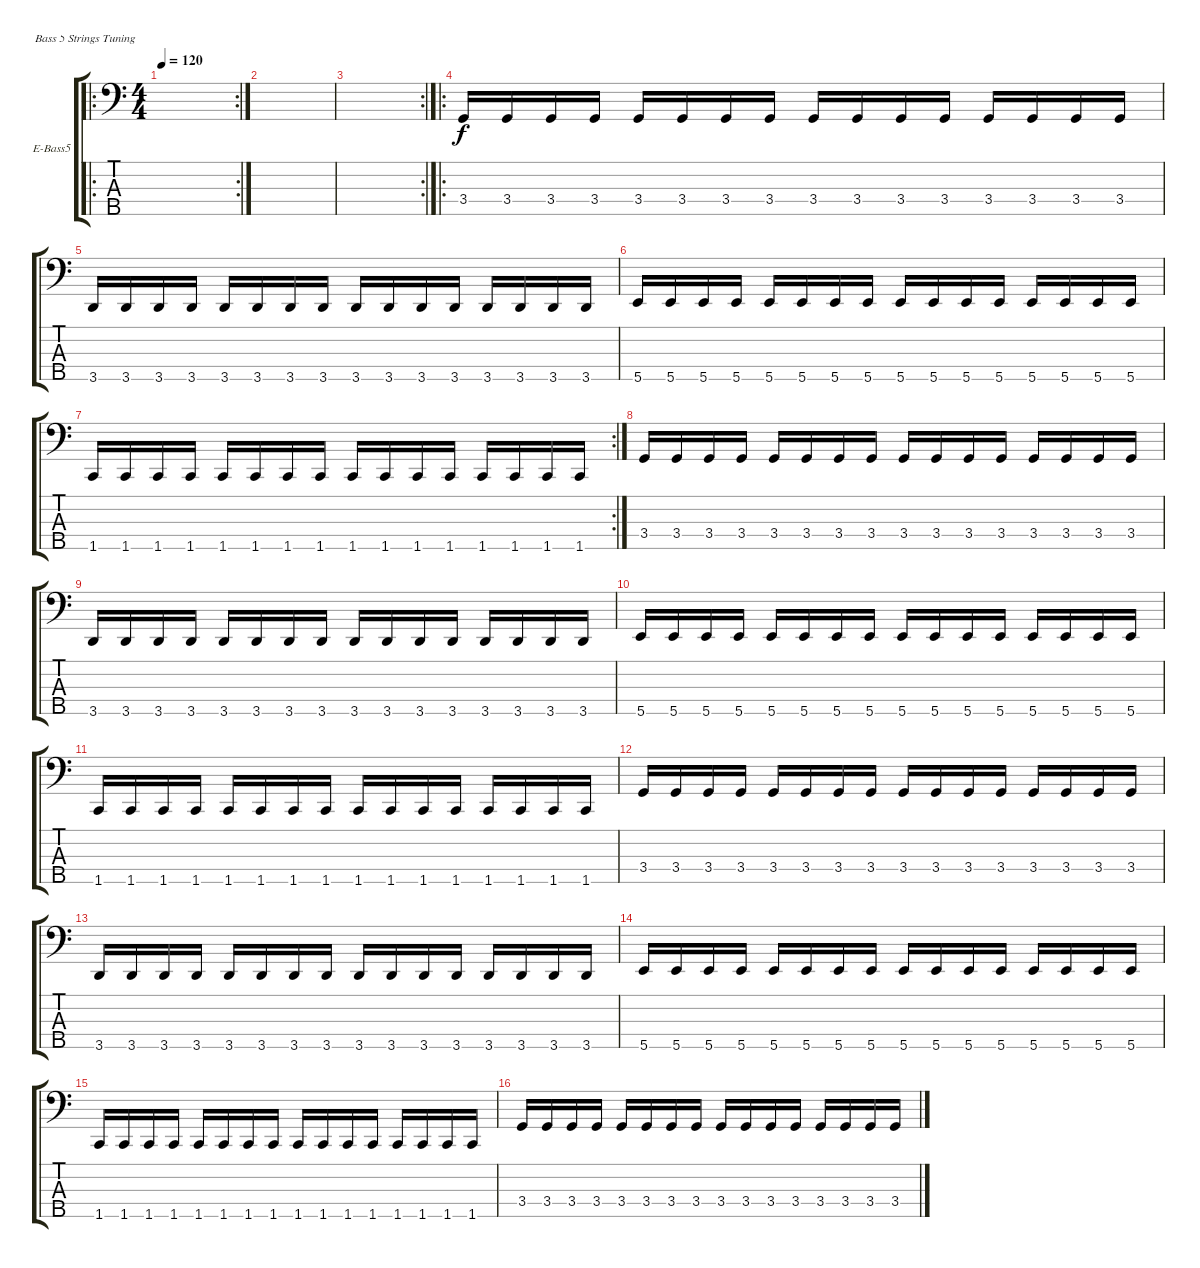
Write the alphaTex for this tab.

\defaultSystemsLayout 4
\bracketExtendMode groupsimilarinstruments
\firstSystemTrackNameOrientation horizontal
\otherSystemsTrackNameOrientation horizontal
\track ("Electric Bass" "E-Bass5") {instrument electricbassfinger}
\staff {score tabs}
\tuning (G2 D2 A1 E1 B0)
\ro
\rc 2
\ts (4 4)
\tempo 120
\clef f4
\ks c
|
|
\rc 2
|
\ro
3.4.16 3.4.16 3.4.16 3.4.16 3.4.16 3.4.16 3.4.16 3.4.16 3.4.16 3.4.16 3.4.16 3.4.16 3.4.16 3.4.16 3.4.16 3.4.16 |
3.5.16 3.5.16 3.5.16 3.5.16 3.5.16 3.5.16 3.5.16 3.5.16 3.5.16 3.5.16 3.5.16 3.5.16 3.5.16 3.5.16 3.5.16 3.5.16 |
5.5.16 5.5.16 5.5.16 5.5.16 5.5.16 5.5.16 5.5.16 5.5.16 5.5.16 5.5.16 5.5.16 5.5.16 5.5.16 5.5.16 5.5.16 5.5.16 |
\rc 2
1.5.16 1.5.16 1.5.16 1.5.16 1.5.16 1.5.16 1.5.16 1.5.16 1.5.16 1.5.16 1.5.16 1.5.16 1.5.16 1.5.16 1.5.16 1.5.16 |
3.4.16 3.4.16 3.4.16 3.4.16 3.4.16 3.4.16 3.4.16 3.4.16 3.4.16 3.4.16 3.4.16 3.4.16 3.4.16 3.4.16 3.4.16 3.4.16 |
3.5.16 3.5.16 3.5.16 3.5.16 3.5.16 3.5.16 3.5.16 3.5.16 3.5.16 3.5.16 3.5.16 3.5.16 3.5.16 3.5.16 3.5.16 3.5.16 |
5.5.16 5.5.16 5.5.16 5.5.16 5.5.16 5.5.16 5.5.16 5.5.16 5.5.16 5.5.16 5.5.16 5.5.16 5.5.16 5.5.16 5.5.16 5.5.16 |
1.5.16 1.5.16 1.5.16 1.5.16 1.5.16 1.5.16 1.5.16 1.5.16 1.5.16 1.5.16 1.5.16 1.5.16 1.5.16 1.5.16 1.5.16 1.5.16 |
3.4.16 3.4.16 3.4.16 3.4.16 3.4.16 3.4.16 3.4.16 3.4.16 3.4.16 3.4.16 3.4.16 3.4.16 3.4.16 3.4.16 3.4.16 3.4.16 |
3.5.16 3.5.16 3.5.16 3.5.16 3.5.16 3.5.16 3.5.16 3.5.16 3.5.16 3.5.16 3.5.16 3.5.16 3.5.16 3.5.16 3.5.16 3.5.16 |
5.5.16 5.5.16 5.5.16 5.5.16 5.5.16 5.5.16 5.5.16 5.5.16 5.5.16 5.5.16 5.5.16 5.5.16 5.5.16 5.5.16 5.5.16 5.5.16 |
1.5.16 1.5.16 1.5.16 1.5.16 1.5.16 1.5.16 1.5.16 1.5.16 1.5.16 1.5.16 1.5.16 1.5.16 1.5.16 1.5.16 1.5.16 1.5.16 |
3.4.16 3.4.16 3.4.16 3.4.16 3.4.16 3.4.16 3.4.16 3.4.16 3.4.16 3.4.16 3.4.16 3.4.16 3.4.16 3.4.16 3.4.16 3.4.16
